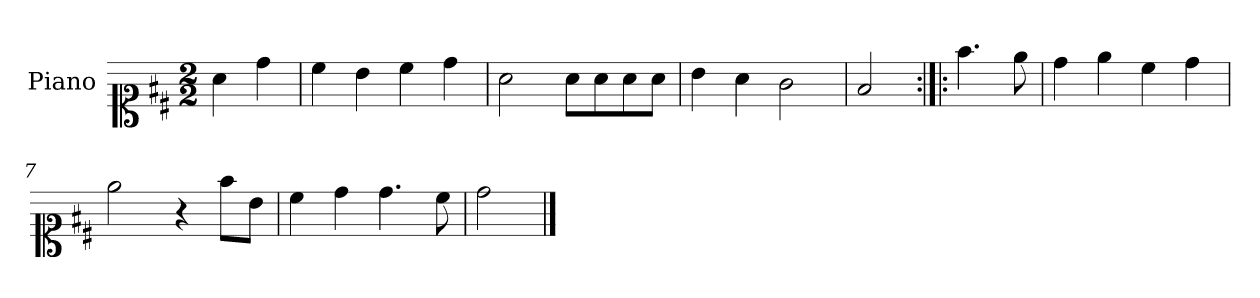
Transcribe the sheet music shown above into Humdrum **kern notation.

**kern
*part1
*staff1
*I"Piano
*I'Pno.
*clefC1
*k[f#c#]
*M2/2
=
4a\
4dd\
=1
4cc#\
4b\
4cc#\
4dd\
=2
2a\
8a\L
8a\
8a\
8a\J
=3
4b\
4a\
2g\
=4
2f#/
=5:|!|:
4.ff#\
8ee\
=6
4dd\
4ee\
4cc#\
4dd\
=7
2ee\
4r
8ff#\L
8b\J
=8
4cc#\
4dd\
4.dd\
8cc#\
=9
2dd\
==
*-
